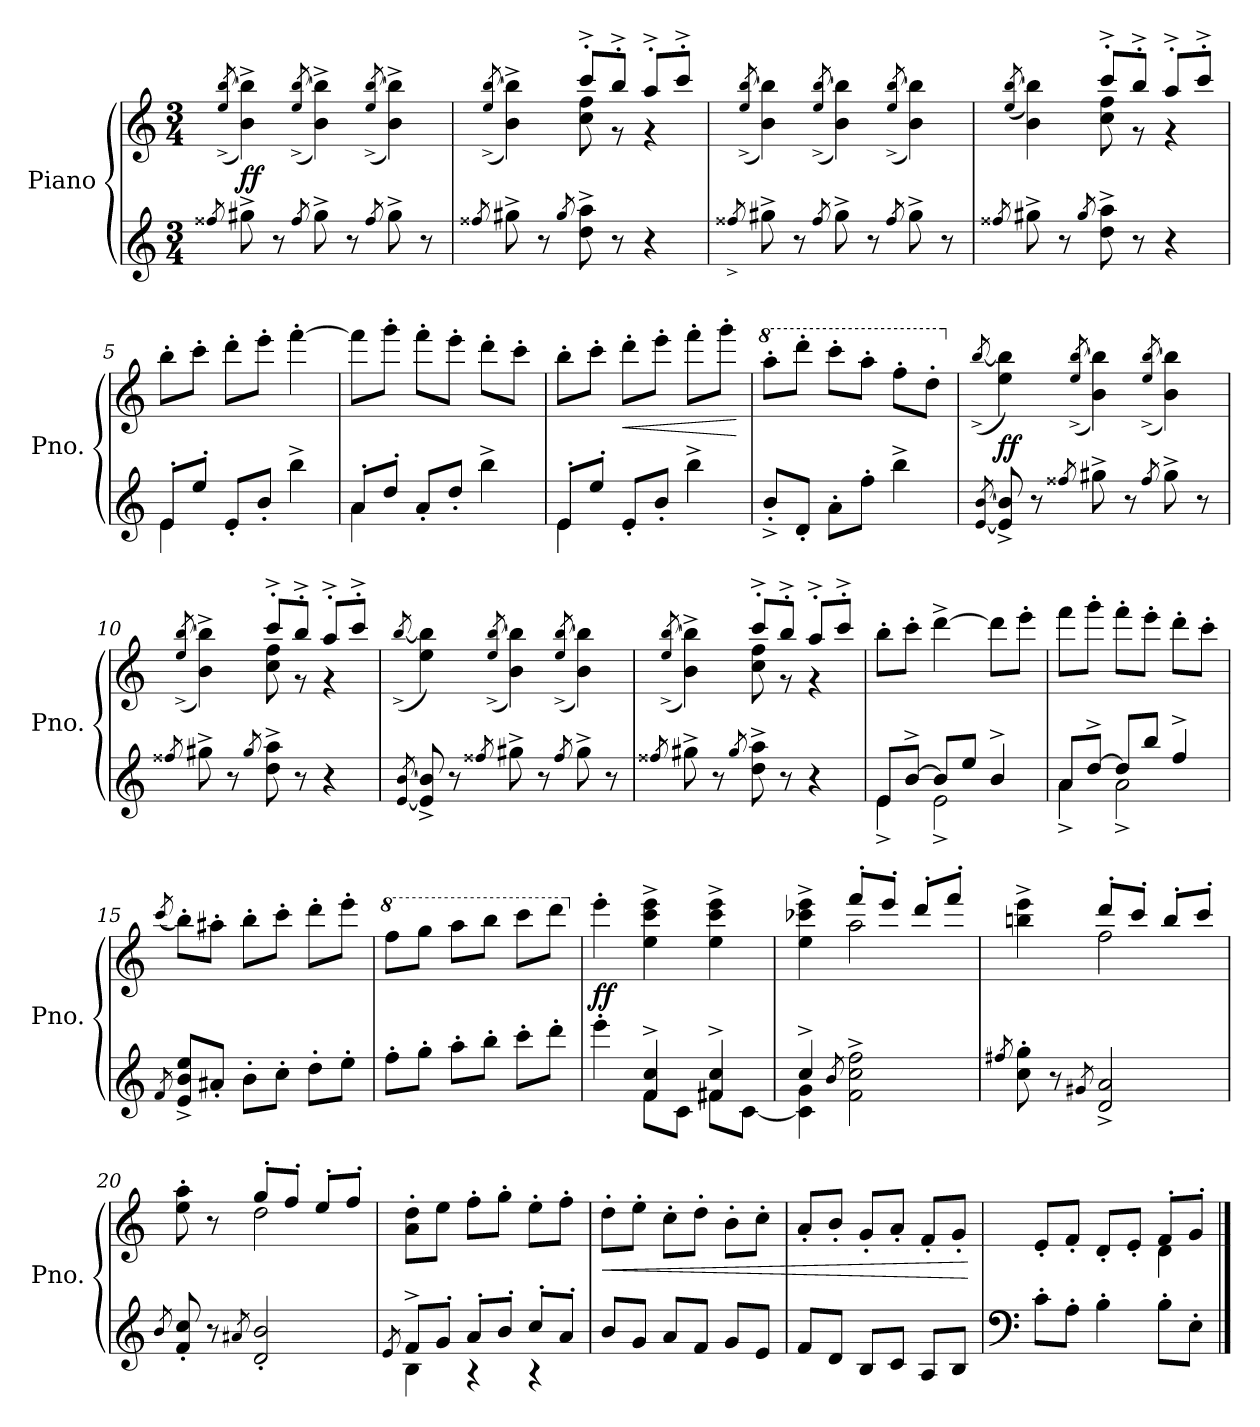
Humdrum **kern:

**kern	**kern	**dynam
*part1	*part1	*part1
*staff2	*staff1	*staff1/2
*I"Piano	*	*
*I'Pno.	*	*
*clefG2	*clefG2	*
*k[]	*k[]	*
*M3/4	*M3/4	*
*MM132	*MM132	*
=1	=1	=1
8qff##X/	(<8qee/^ [8qbb/^	.
!	!	!LO:DY:b
8gg#X^\	4b\^ 4bb\]^)	ff
8r	.	.
8qff##/	(<8qee/^ [8qbb/^	.
8gg#^\	4b\^ 4bb\]^)	.
8r	.	.
8qff##/	(<8qee/^ [8qbb/^	.
8gg#^\	4b\^ 4bb\]^)	.
8r	.	.
=2	=2	=2
8qff##X/	(<8qee/^ [8qbb/^	.
*	*^	*
8gg#X^\	4b\^ 4bb\]^)	4ryy	.
8r	.	.	.
8qgg#/	.	.	.
8dd\^ 8aa\^	8ccc'^/L	8cc\ 8ff\	.
8r	8bb'^/J	8r	.
4r	8aa'^/L	4r	.
.	8ccc'^/J	.	.
*	*v	*v	*
=3	=3	=3
8qff##X^/	(<8qee/^ [8qbb/^	.
8gg#X^\	4b\ 4bb\])	.
8r	.	.
8qff##/	(<8qee/^ [8qbb/^	.
8gg#^\	4b\ 4bb\])	.
8r	.	.
8qff##/	(<8qee/^ [8qbb/^	.
8gg#^\	4b\ 4bb\])	.
8r	.	.
=4	=4	=4
8qff##X/	(<8qee/ [8qbb/	.
*	*^	*
8gg#X^\	4b\ 4bb\])	4ryy	.
8r	.	.	.
8qgg#/	.	.	.
8dd\^ 8aa\^	8ccc'^/L	8cc\ 8ff\	.
8r	8bb'^/J	8r	.
4r	8aa'^/L	4r	.
.	8ccc'^/J	.	.
*	*v	*v	*
!!LO:LB:g=z
=5	=5	=5
*^	*	*
8e'/L	4e\	8bb'\L	.
8ee'/J	.	8ccc'\J	.
8e'/L	2ryy	8ddd'\L	.
8b'/J	.	8eee'\J	.
4bb^\	.	[4fff'\	.
=6	=6	=6	=6
8a'/L	4a\	8fff\L]	.
8dd'/J	.	8ggg'\J	.
8a'/L	2ryy	8fff'\L	.
8dd'/J	.	8eee'\J	.
4bb^\	.	8ddd'\L	.
.	.	8ccc'\J	.
=7	=7	=7	=7
8e'/L	4e\	8bb'\L	.
8ee'/J	.	8ccc'\J	.
!	!	!	!LO:HP:b
8e'/L	2ryy	8ddd'\L	<
8b'/J	.	8eee'\J	.
4bb^\	.	8fff'\L	.
.	.	8ggg'\J	.
*v	*v	*	*
.	.	[
=8	=8	=8
*	*8va	*
8b'^/L	8aaa'\L	.
8d'/J	8dddd'\J	.
8a'\L	8cccc'\L	.
8ff'\J	8aaa'\J	.
4bb^\	8fff'\L	.
.	8ddd'\J	.
=9	=9	=9
*	*X8va	*
[8qe/ [8qb/	(<[8qbb^/	.
!	!	!LO:DY:b
8e/]^ 8b/]^	4ee\ 4bb\])	ff
8r	.	.
8qff##X/	(<8qee/^ [8qbb/^	.
8gg#X^\	4b\ 4bb\])	.
8r	.	.
8qff##/	(<8qee/^ [8qbb/^	.
8gg#^\	4b\ 4bb\])	.
8r	.	.
!!LO:LB:g=z
=10	=10	=10
8qff##X/	(<8qee/^ [8qbb/^	.
*	*^	*
8gg#X^\	4b\^ 4bb\]^)	4ryy	.
8r	.	.	.
8qgg#/	.	.	.
8dd\^ 8aa\^	8ccc'^/L	8cc\ 8ff\	.
8r	8bb'^/J	8r	.
4r	8aa'^/L	4r	.
.	8ccc'^/J	.	.
*	*v	*v	*
=11	=11	=11
[8qe/ [8qb/	(<[8qbb^/	.
8e/]^ 8b/]^	4ee\ 4bb\])	.
8r	.	.
8qff##X/	(<8qee/^ [8qbb/^	.
8gg#X^\	4b\ 4bb\])	.
8r	.	.
8qff##/	(<8qee/^ [8qbb/^	.
8gg#^\	4b\ 4bb\])	.
8r	.	.
=12	=12	=12
8qff##X/	(<8qee/^ [8qbb/^	.
*	*^	*
8gg#X^\	4b\^ 4bb\]^)	4ryy	.
8r	.	.	.
8qgg#/	.	.	.
8dd\^ 8aa\^	8ccc'^/L	8cc\ 8ff\	.
8r	8bb'^/J	8r	.
4r	8aa'^/L	4r	.
.	8ccc'^/J	.	.
*	*v	*v	*
=13	=13	=13
*^	*	*
8e/L	4e^\	8bb'\L	.
[8b^/J	.	8ccc'\J	.
8b/L]	2e^\	[4ddd^\	.
8ee/J	.	.	.
4b^/	.	8ddd\L]	.
.	.	8eee'\J	.
=14	=14	=14	=14
8a/L	4a^\	8fff\L	.
[8dd^/J	.	8ggg'\J	.
8dd/L]	2a^\	8fff'\L	.
8bb/J	.	8eee'\J	.
4ff^/	.	8ddd'\L	.
.	.	8ccc'\J	.
*v	*v	*	*
!!LO:LB:g=z
=15	=15	=15
8qf/	(<8qccc/	.
8e/^ 8b/^ 8ee/^L	8bb'\L)	.
8a#X'/J	8aa#X'\J	.
8b'\L	8bb'\L	.
8cc'\J	8ccc'\J	.
8dd'\L	8ddd'\L	.
8ee'\J	8eee'\J	.
=16	=16	=16
*	*8va	*
8ff'\L	8fff\L	.
8gg'\J	8ggg\J	.
8aa'\L	8aaa\L	.
8bb'\J	8bbb\J	.
8ccc'\L	8cccc\L	.
8ddd'\J	8dddd\J	.
=17	=17	=17
*^	*	*
*	*	*X8va	*
!	!	!	!LO:DY:b
4eee'\	4ryy	4eee'\	ff
4f/^ 4cc/^	8f\L	4ee\^ 4ccc\^ 4eee\^	.
.	8c\J	.	.
4f#X/^ 4cc/^	8f#\L	4ee\^ 4ccc\^ 4eee\^	.
.	[8c\J	.	.
=18	=18	=18	=18
*	*	*^	*
4cc^/	4c\] 4g\	4ee\^ 4ccc-X\^ 4eee\^	4ryy	.
8qb/	.	.	.	.
2f\^ 2cc\^ 2ff\^	2ryy	8fff'/L	2aa\	.
.	.	8eee'/J	.	.
.	.	8ddd'/L	.	.
.	.	8fff'/J	.	.
*v	*v	*	*	*
=19	=19	=19	=19
8qff#X/	.	.	.
8cc\' 8gg\'	4bbn\^ 4eee\^	4ryy	.
8r	.	.	.
8qg#X/	.	.	.
2d/^ 2a/^	8ddd'/L	2ff\	.
.	8ccc'/J	.	.
.	8bb'/L	.	.
.	8ccc'/J	.	.
!!LO:LB:g=z	!!
=20	=20	=20	=20
8qb/	.	.	.
8f/' 8cc/'	8ee\' 8aa\'	4ryy	.
8r	8r	.	.
8qa#X/	.	.	.
2d/' 2b/'	8gg'/L	2dd\	.
.	8ff'/J	.	.
.	8ee'/L	.	.
.	8ff'/J	.	.
*	*v	*v	*
=21	=21	=21
8qe/	.	.
*^	*	*
8f^/L	4B\	8a\' 8dd\'L	.
8g'/J	.	8ee\J	.
8a'/L	4r	8ff'\L	.
8b'/J	.	8gg'\J	.
8cc'/L	4r	8ee'\L	.
8a'/J	.	8ff'\J	.
*v	*v	*	*
=22	=22	=22
!	!	!LO:HP:b
8b/L	8dd'\L	<
8g/J	8ee'\J	.
8a/L	8cc'\L	.
8f/J	8dd'\J	.
8g/L	8b'\L	.
8e/J	8cc'\J	.
=23	=23	=23
8f/L	8a'/L	.
8d/J	8b'/J	.
8B/L	8g'/L	.
8c/J	8a'/J	.
8A/L	8f'/L	.
8B/J	8g'/J	.
.	.	[
=24	=24	=24
*clefF4	*	*
*	*^	*
8c'\L	8e'/L	2ryy	.
8A'\J	8f'/J	.	.
4B'\	8d'/L	.	.
.	8e'/J	.	.
8B'\L	8f'/L	4d\	.
8E'\J	8g'/J	.	.
*	*v	*v	*
==	==	==
*-	*-	*-
